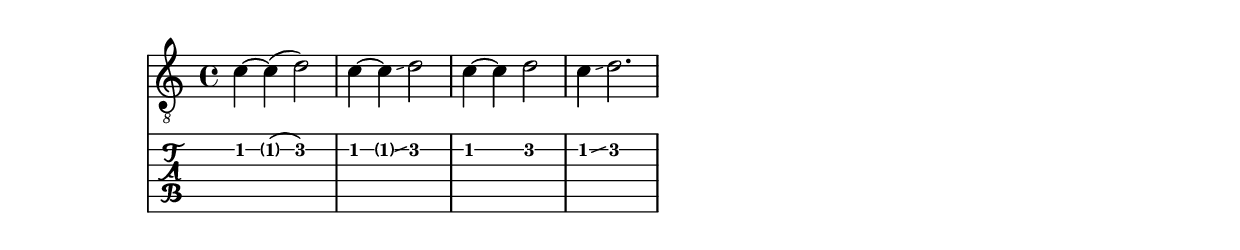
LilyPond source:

\version "2.19.2"

\header {
  texidoc = "
If a slur or a glissando follows a tie, the
corresponding fret number is displayed in parentheses.
"
}

music = {
  c'4 ~ 4 ( d'2 ) |
  c'4 ~ 4 \glissando d'2 |
  c'4 ~ 4 d'2 |
  c'4 \glissando d'2. |
}

\score {
  <<
    \new Staff {
      \new Voice {
        \clef "G_8"
        \music
      }
    }
    \new TabStaff {
      \new TabVoice {
        \music
      }
    }
  >>
}
